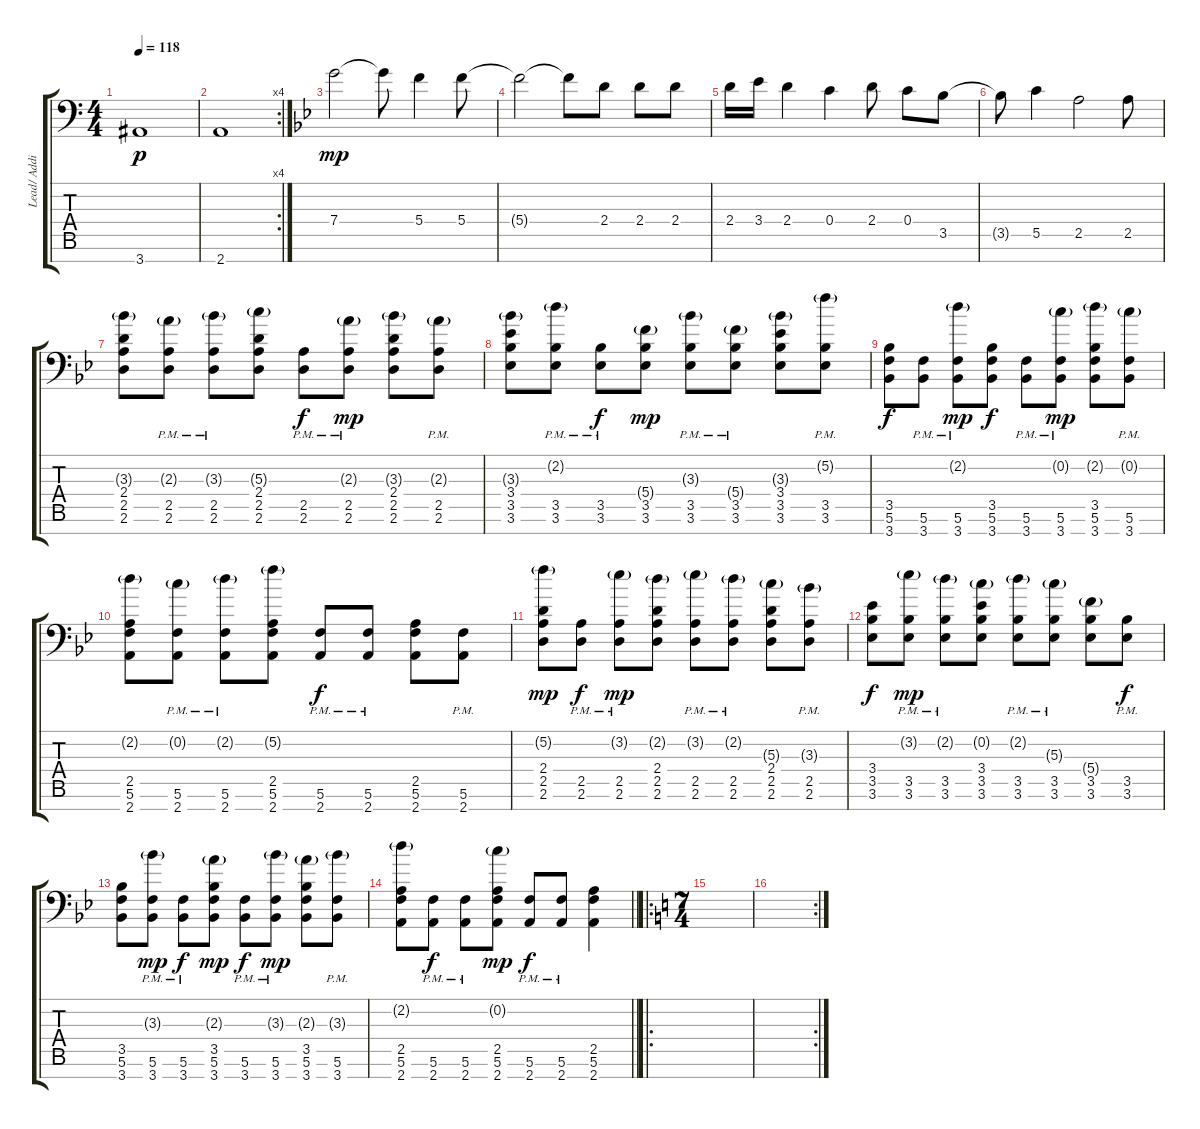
\track ("Lead/ Additional" "Lead/ Addi") {instrument overdrivenguitar}
\staff {score tabs}
\tuning (E4 C4 G3 C3 G2 C2 G1) {hide}
\ts (4 4)
\tempo 118
\clef f4
\ks c
3.7.1{dy p} |
\rc 4
2.7.1 |
\ks bb
7.4.2{dy mp} 7.4{t}.8 5.4.4 5.4.8 |
5.4{t}.2 5.4{t}.8 2.4.8 2.4.8 2.4.8 |
2.4.16 3.4.16 2.4.4 0.4.4 2.4.8 0.4.8 3.5.8 |
3.5{t}.8 5.5.4 2.5.2 2.5.8 |
(3.3{g} 2.4 2.5 2.6).8 (2.3{g} 2.5{pm} 2.6{pm}).8 (3.3{g} 2.5{pm} 2.6{pm}).8 (5.3{g} 2.4 2.5 2.6).8 (2.5{pm} 2.6{pm}).8{dy f} (2.3{g} 2.5{pm} 2.6{pm}).8{dy mp} (3.3{g} 2.4 2.5 2.6).8 (2.3{g} 2.5{pm} 2.6{pm}).8 |
(3.3{g} 3.4 3.5 3.6).8 (2.2{g} 3.5{pm} 3.6{pm}).8 (3.5{pm} 3.6{pm}).8{dy f} (5.4{g} 3.5 3.6).8{dy mp} (3.3{g} 3.5{pm} 3.6{pm}).8 (5.4{g} 3.5{pm} 3.6{pm}).8 (3.3{g} 3.4 3.5 3.6).8 (5.2{g} 3.5{pm} 3.6{pm}).8 |
(3.5 5.6 3.7).8{dy f} (5.6{pm} 3.7{pm}).8 (2.2{g} 5.6{pm} 3.7{pm}).8{dy mp} (3.5 5.6 3.7).8{dy f} (5.6{pm} 3.7{pm}).8 (0.2{g} 5.6{pm} 3.7{pm}).8{dy mp} (2.2{g} 3.5 5.6 3.7).8 (0.2{g} 5.6{pm} 3.7{pm}).8 |
(2.2{g} 2.5 5.6 2.7).8 (0.2{g} 5.6{pm} 2.7{pm}).8 (2.2{g} 5.6{pm} 2.7{pm}).8 (5.2{g} 2.5 5.6 2.7).8 (5.6{pm} 2.7{pm}).8{dy f} (5.6{pm} 2.7{pm}).8 (2.5 5.6 2.7).8 (5.6{pm} 2.7{pm}).8 |
(5.2{g} 2.4 2.5 2.6).8{dy mp} (2.5{pm} 2.6{pm}).8{dy f} (3.2{g} 2.5{pm} 2.6{pm}).8{dy mp} (2.2{g} 2.4 2.5 2.6).8 (3.2{g} 2.5{pm} 2.6{pm}).8 (2.2{g} 2.5{pm} 2.6{pm}).8 (5.3{g} 2.4 2.5 2.6).8 (3.3{g} 2.5{pm} 2.6{pm}).8 |
(3.4 3.5 3.6).8{dy f} (3.2{g} 3.5{pm} 3.6{pm}).8{dy mp} (2.2{g} 3.5{pm} 3.6{pm}).8 (0.2{g} 3.4 3.5 3.6).8 (2.2{g} 3.5{pm} 3.6{pm}).8 (5.3{g} 3.5{pm} 3.6{pm}).8 (5.4{g} 3.5 3.6).8 (3.5{pm} 3.6{pm}).8{dy f} |
(3.5 5.6 3.7).8 (3.3{g} 5.6{pm} 3.7{pm}).8{dy mp} (5.6{pm} 3.7{pm}).8{dy f} (2.3{g} 3.5 5.6 3.7).8{dy mp} (5.6{pm} 3.7{pm}).8{dy f} (3.3{g} 5.6{pm} 3.7{pm}).8{dy mp} (2.3{g} 3.5 5.6 3.7).8 (3.3{g} 5.6{pm} 3.7{pm}).8 |
\barLineRight lightlight
(2.2{g} 2.5 5.6 2.7).8 (5.6{pm} 2.7{pm}).8{dy f} (5.6{pm} 2.7{pm}).8 (0.2{g} 2.5 5.6 2.7).8{dy mp} (5.6{pm} 2.7{pm}).8{dy f} (5.6{pm} 2.7{pm}).8 (2.5 5.6 2.7).4 |
\ro
\ts (7 4)
\ks c
|
\rc 2
